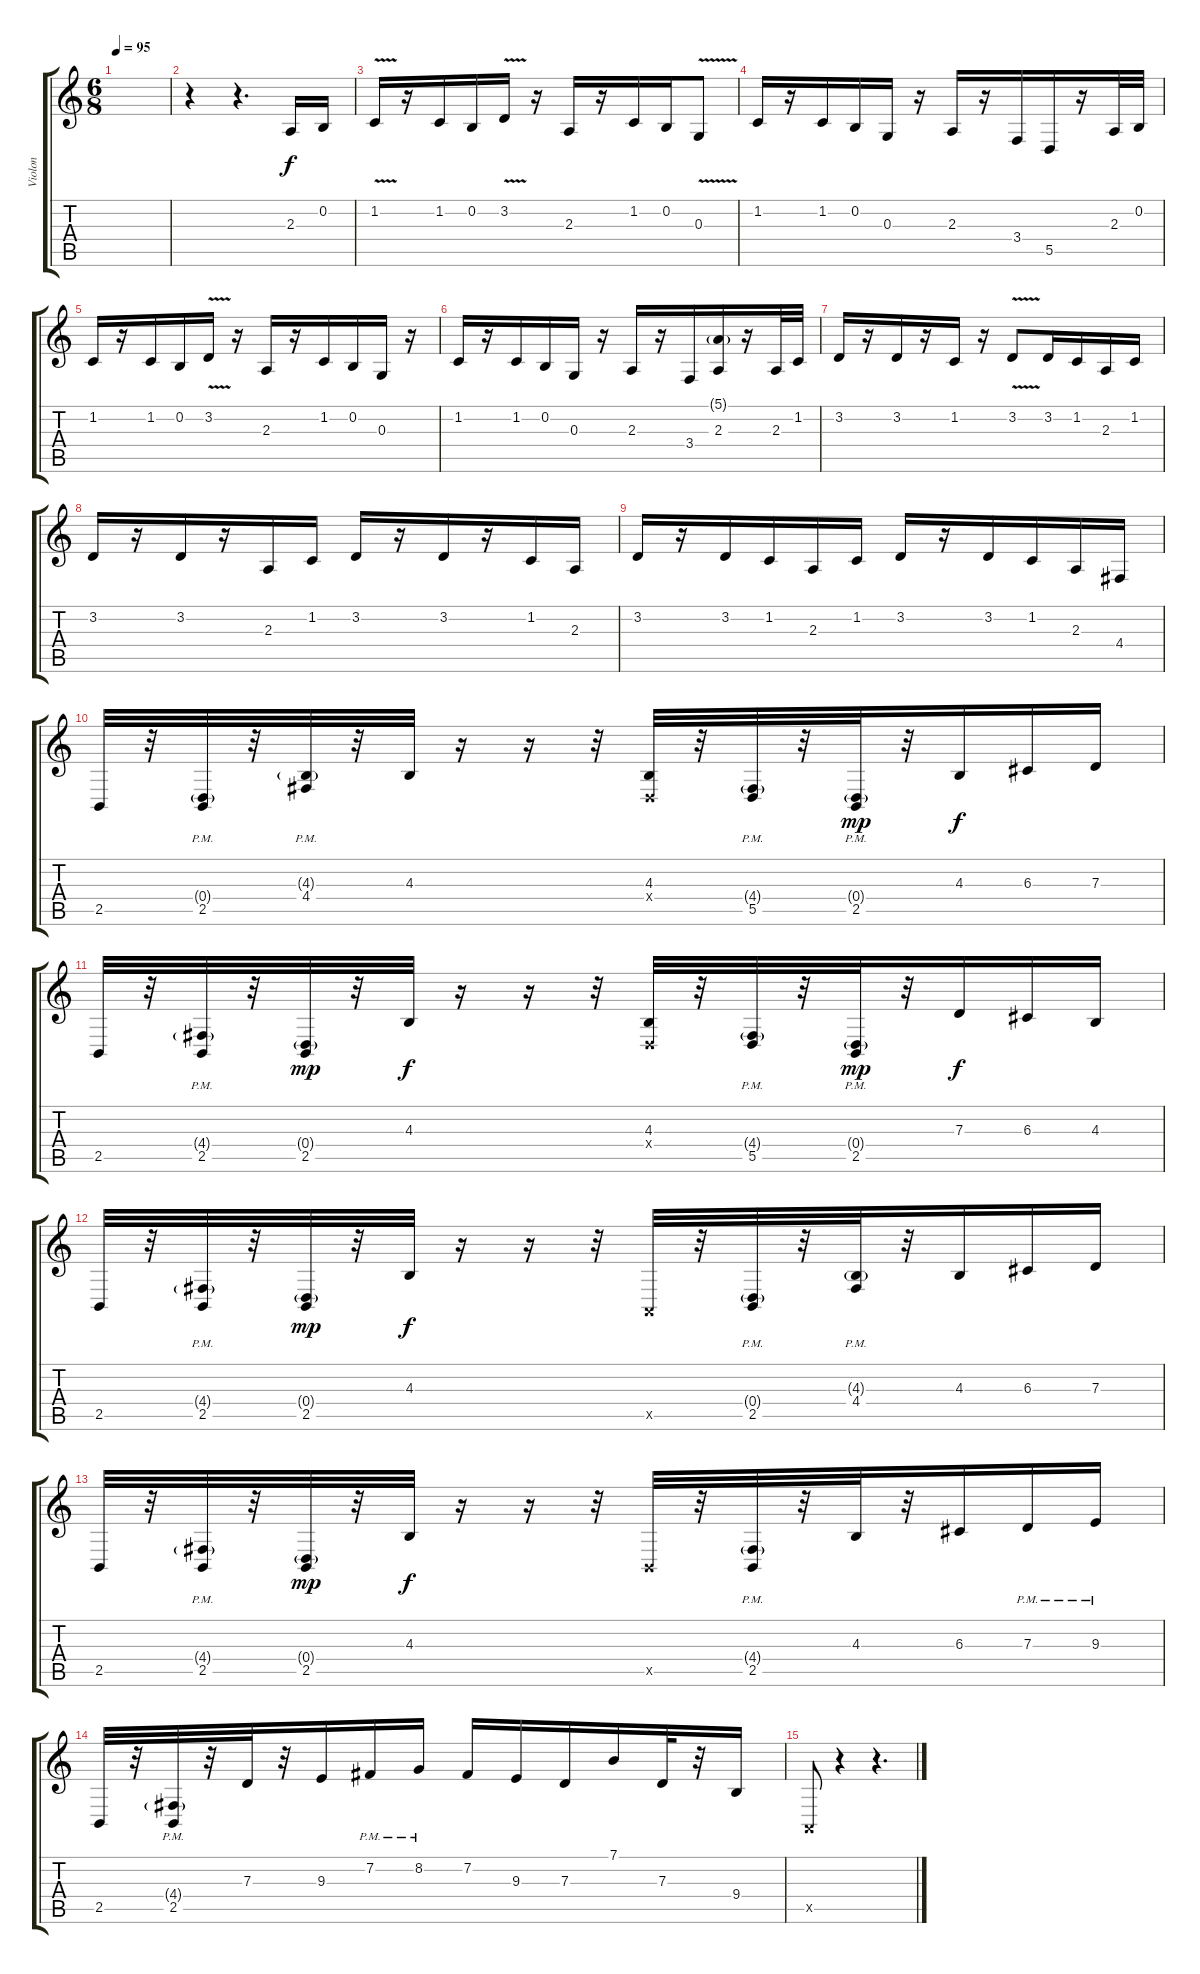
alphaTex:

\track ("Violon" "Violon") {instrument viola}
\staff {score tabs}
\tuning (E4 B3 G3 D3 A2 E2) {hide}
\ts (6 8)
\tempo 95
\clef g2
\ks c
|
r.4 r.4{d} 2.3.16 0.2.16 |
1.2{v}.16 r.16 1.2.16 0.2.16 3.2{v}.16 r.16 2.3.16 r.16 1.2.16 0.2.16 0.3{v}.8 |
1.2.16 r.16 1.2.16 0.2.16 0.3.16 r.16 2.3.16 r.16 3.4.16 5.5.16 r.16 2.3.32 0.2.32 |
1.2.16 r.16 1.2.16 0.2.16 3.2{v}.16 r.16 2.3.16 r.16 1.2.16 0.2.16 0.3.16 r.16 |
1.2.16 r.16 1.2.16 0.2.16 0.3.16 r.16 2.3.16 r.16 3.4.16 (5.1{g} 2.3).16 r.16 2.3.32 1.2.32 |
3.2.16 r.16 3.2.16 r.16 1.2.16 r.16 3.2{v}.8 3.2.16 1.2.16 2.3.16 1.2.16 |
3.2.16 r.16 3.2.16 r.16 2.3.16 1.2.16 3.2.16 r.16 3.2.16 r.16 1.2.16 2.3.16 |
3.2.16 r.16 3.2.16 1.2.16 2.3.16 1.2.16 3.2.16 r.16 3.2.16 1.2.16 2.3.16 4.4.16 |
2.5.32 r.32 (0.4{g pm} 2.5{pm}).32 r.32 (4.3{g} 4.4{pm}).32 r.32 4.3.32 r.16 r.16 r.32 (4.3 0.4{x}).32 r.32 (4.4{g pm} 5.5{pm}).32 r.32 (0.4{g pm} 2.5).32{dy mp} r.32 4.3.16{dy f} 6.3.16 7.3.16 |
2.5.32 r.32 (4.4{g pm} 2.5{pm}).32 r.32 (0.4{g} 2.5).32{dy mp} r.32 4.3.32{dy f} r.16 r.16 r.32 (4.3 0.4{x}).32 r.32 (4.4{g pm} 5.5{pm}).32 r.32 (0.4{g pm} 2.5).32{dy mp} r.32 7.3.16{dy f} 6.3.16 4.3.16 |
2.5.32 r.32 (4.4{g pm} 2.5{pm}).32 r.32 (0.4{g} 2.5).32{dy mp} r.32 4.3.32{dy f} r.16 r.16 r.32 0.5{x}.32 r.32 (0.4{g pm} 2.5{pm}).32 r.32 (4.3{g} 4.4{pm}).32 r.32 4.3.16 6.3.16 7.3.16 |
2.5.32 r.32 (4.4{g pm} 2.5{pm}).32 r.32 (0.4{g} 2.5).32{dy mp} r.32 4.3.32{dy f} r.16 r.16 r.32 2.5{x}.32 r.32 (4.4{g pm} 2.5{pm}).32 r.32 4.3.32 r.32 6.3.16 7.3{pm}.16 9.3{pm}.16 |
2.5.32 r.32 (4.4{g pm} 2.5{pm}).32 r.32 7.3.32 r.32 9.3.16 7.2{pm}.16 8.2{pm}.16 7.2.16 9.3.16 7.3.16 7.1.16 7.3.32 r.32 9.4.16 |
0.5{x}.8 r.4 r.4{d}
